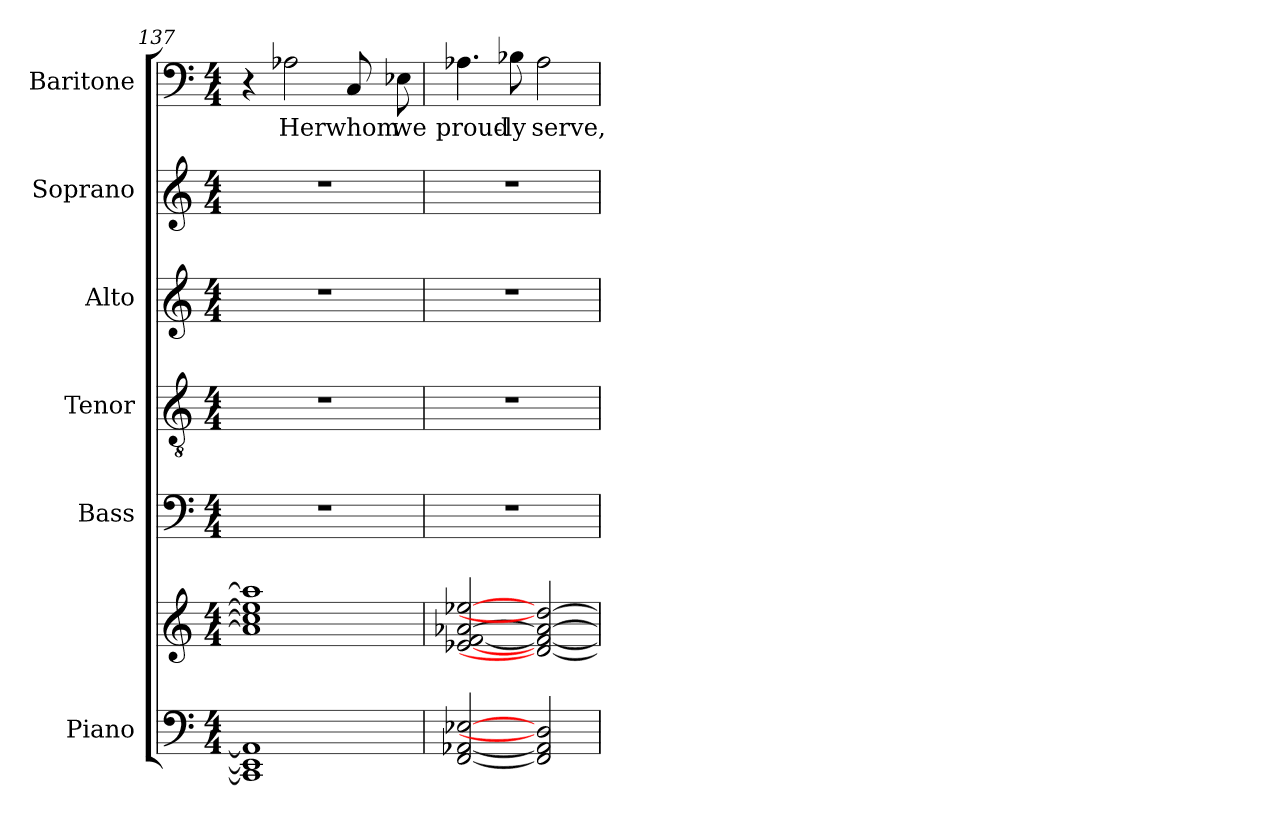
**kern	**kern	**kern	**kern	**kern	**kern	**kern	**text
*part6	*part6	*part5	*part4	*part3	*part2	*part1	*part1
*staff7	*staff6	*staff5	*staff4	*staff3	*staff2	*staff1	*staff1
*I"Piano	*	*I"Bass	*I"Tenor	*I"Alto	*I"Soprano	*I"Baritone	*
*	*	*I'B	*I'T	*I'A	*I'S	*	*
*clefF4	*clefG2	*clefF4	*clefGv2	*clefG2	*clefG2	*clefF4	*
*k[]	*k[]	*k[]	*k[]	*k[]	*k[]	*k[]	*
*C:	*C:	*C:	*C:	*C:	*C:	*C:	*
*M4/4	*M4/4	*M4/4	*M4/4	*M4/4	*M4/4	*M4/4	*
=137	=137	=137	=137	=137	=137	=137	=137
1CC] 1EE-] 1AA-]	1a-] 1cc] 1ee-] 1aa-]	1r	1r	1r	1r	4r	.
!	!	!	!	!	!	!	!LO:LY:b
.	.	.	.	.	.	2A-X	Her
!	!	!	!	!	!	!	!LO:LY:b
.	.	.	.	.	.	8C	whom
!	!	!	!	!	!	!	!LO:LY:b
.	.	.	.	.	.	8E-X	we
=138	=138	=138	=138	=138	=138	=138	=138
!	!	!	!	!	!	!	!LO:LY:b
[2FF [2AA-X [2E-X	[2e-X [2f [2a-X [2ee-X	1r	1r	1r	1r	4.A-X	proud-
!	!	!	!	!	!	!	!LO:LY:b
.	.	.	.	.	.	8B-X	-ly
!	!	!	!	!	!	!	!LO:LY:b
2FF] 2AA-] 2D-]	2d-_ 2f_ 2a-_ 2dd-_	.	.	.	.	2A-	serve,
=	=	=	=	=	=	=	=
*-	*-	*-	*-	*-	*-	*-	*-
